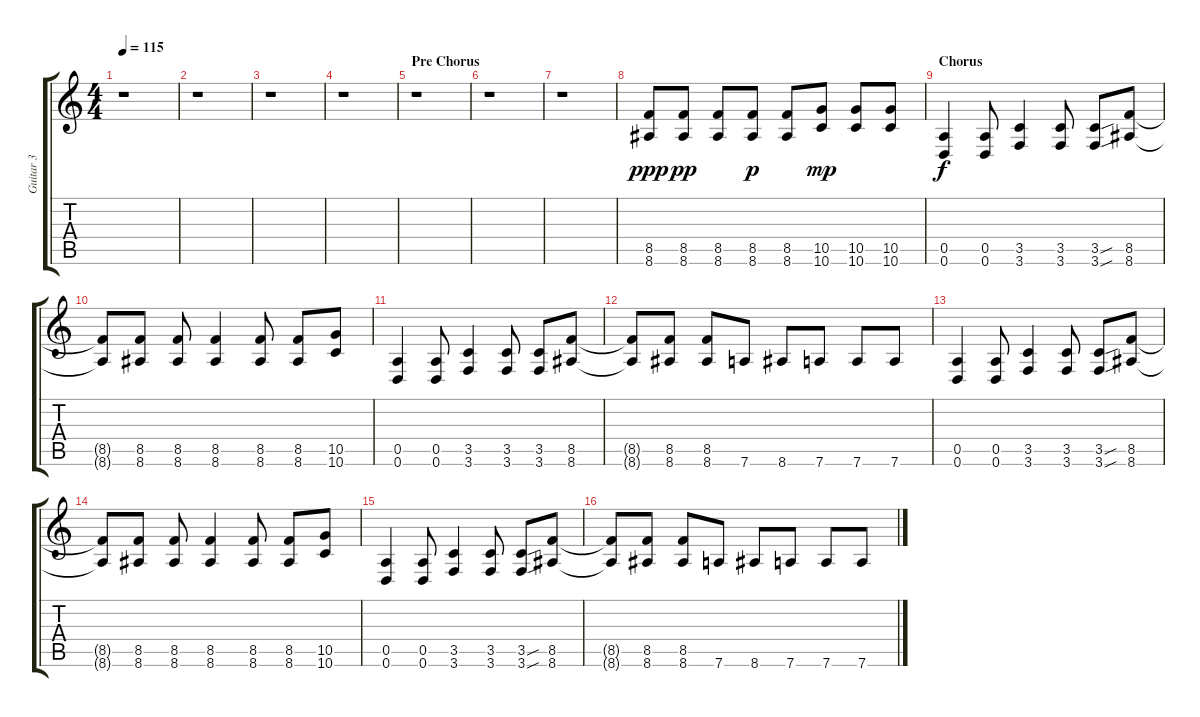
\track ("Guitar 3" "Guitar 3") {instrument distortionguitar}
\staff {score tabs}
\tuning (E4 B3 G3 D3 A2 D2) {hide}
\ts (4 4)
\tempo 115
\clef g2
\ks c
r.1{dy ppp} |
r.1 |
r.1 |
r.1 |
\section ("" "Pre Chorus")
r.1 |
r.1 |
r.1 |
(8.5 8.6).8 (8.5 8.6).8{dy pp} (8.5 8.6).8 (8.5 8.6).8{dy p} (8.5 8.6).8 (10.5 10.6).8{dy mp} (10.5 10.6).8 (10.5 10.6).8 |
\section ("" "Chorus")
(0.5 0.6).4{dy f} (0.5 0.6).8 (3.5 3.6).4 (3.5 3.6).8 (3.5{sou} 3.6{sou}).8 (8.5 8.6).8 |
(8.5{t} 8.6{t}).8 (8.5 8.6).8 (8.5 8.6).8 (8.5 8.6).4 (8.5 8.6).8 (8.5 8.6).8 (10.5 10.6).8 |
(0.5 0.6).4 (0.5 0.6).8 (3.5 3.6).4 (3.5 3.6).8 (3.5 3.6).8 (8.5 8.6).8 |
(8.5{t} 8.6{t}).8 (8.5 8.6).8 (8.5 8.6).8 7.6.8 8.6.8 7.6.8 7.6.8 7.6.8 |
(0.5 0.6).4 (0.5 0.6).8 (3.5 3.6).4 (3.5 3.6).8 (3.5{sou} 3.6{sou}).8 (8.5 8.6).8 |
(8.5{t} 8.6{t}).8 (8.5 8.6).8 (8.5 8.6).8 (8.5 8.6).4 (8.5 8.6).8 (8.5 8.6).8 (10.5 10.6).8 |
(0.5 0.6).4 (0.5 0.6).8 (3.5 3.6).4 (3.5 3.6).8 (3.5{sou} 3.6{sou}).8 (8.5 8.6).8 |
(8.5{t} 8.6{t}).8 (8.5 8.6).8 (8.5 8.6).8 7.6.8 8.6.8 7.6.8 7.6.8 7.6.8
